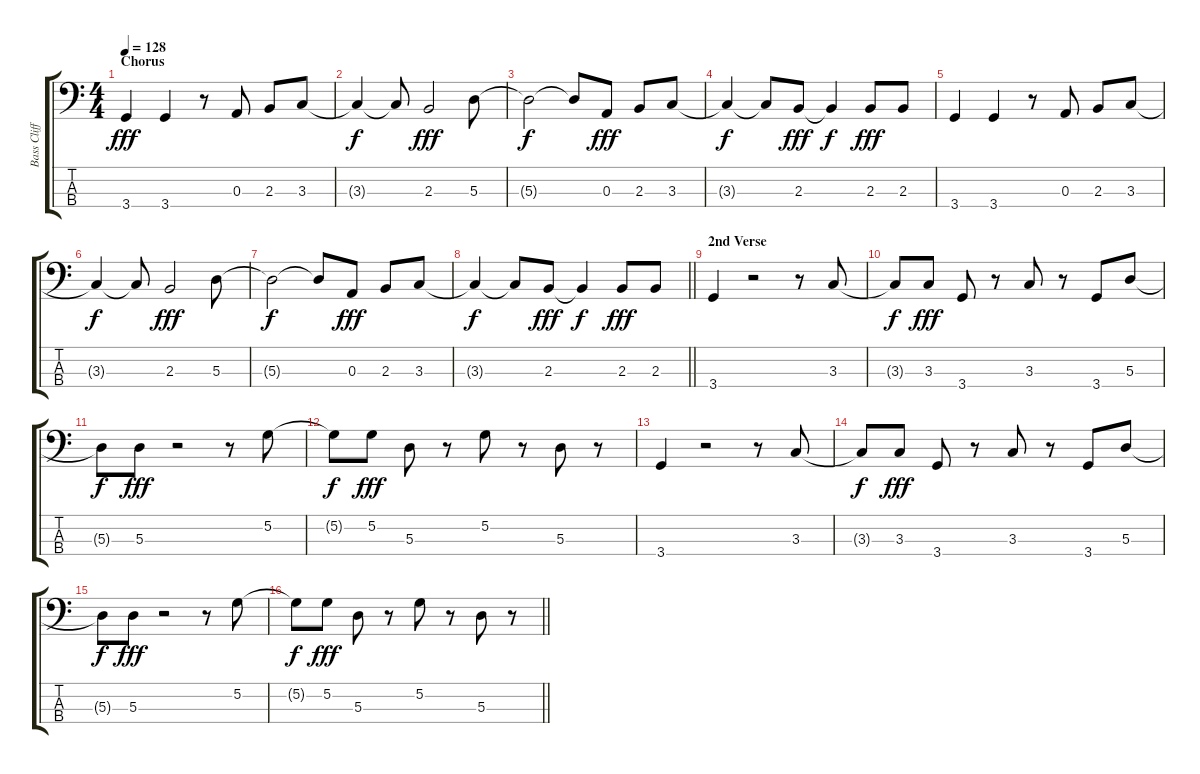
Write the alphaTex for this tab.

\track ("Bass Cliff Williams" "Bass Cliff") {instrument electricbassfinger}
\staff {score tabs}
\tuning (G2 D2 A1 E1) {hide}
\ts (4 4)
\section ("" "Chorus")
\tempo 128
\clef f4
\ks c
3.4.4{dy fff} 3.4.4 r.8 0.3.8 2.3.8 3.3.8 |
3.3{t}.4{dy f} 3.3{t}.8 2.3.2{dy fff} 5.3.8 |
5.3{t}.2{dy f} 5.3{t}.8 0.3.8{dy fff} 2.3.8 3.3.8 |
3.3{t}.4{dy f} 3.3{t}.8 2.3.8{dy fff} 2.3{t}.4{dy f} 2.3.8{dy fff} 2.3.8 |
3.4.4 3.4.4 r.8 0.3.8 2.3.8 3.3.8 |
3.3{t}.4{dy f} 3.3{t}.8 2.3.2{dy fff} 5.3.8 |
5.3{t}.2{dy f} 5.3{t}.8 0.3.8{dy fff} 2.3.8 3.3.8 |
\barLineRight lightlight
3.3{t}.4{dy f} 3.3{t}.8 2.3.8{dy fff} 2.3{t}.4{dy f} 2.3.8{dy fff} 2.3.8 |
\section ("" "2nd Verse")
3.4.4 r.2 r.8 3.3.8 |
3.3{t}.8{dy f} 3.3.8{dy fff} 3.4.8 r.8 3.3.8 r.8 3.4.8 5.3.8 |
5.3{t}.8{dy f} 5.3.8{dy fff} r.2 r.8 5.2.8 |
5.2{t}.8{dy f} 5.2.8{dy fff} 5.3.8 r.8 5.2.8 r.8 5.3.8 r.8 |
3.4.4 r.2 r.8 3.3.8 |
3.3{t}.8{dy f} 3.3.8{dy fff} 3.4.8 r.8 3.3.8 r.8 3.4.8 5.3.8 |
5.3{t}.8{dy f} 5.3.8{dy fff} r.2 r.8 5.2.8 |
\barLineRight lightlight
5.2{t}.8{dy f} 5.2.8{dy fff} 5.3.8 r.8 5.2.8 r.8 5.3.8 r.8
